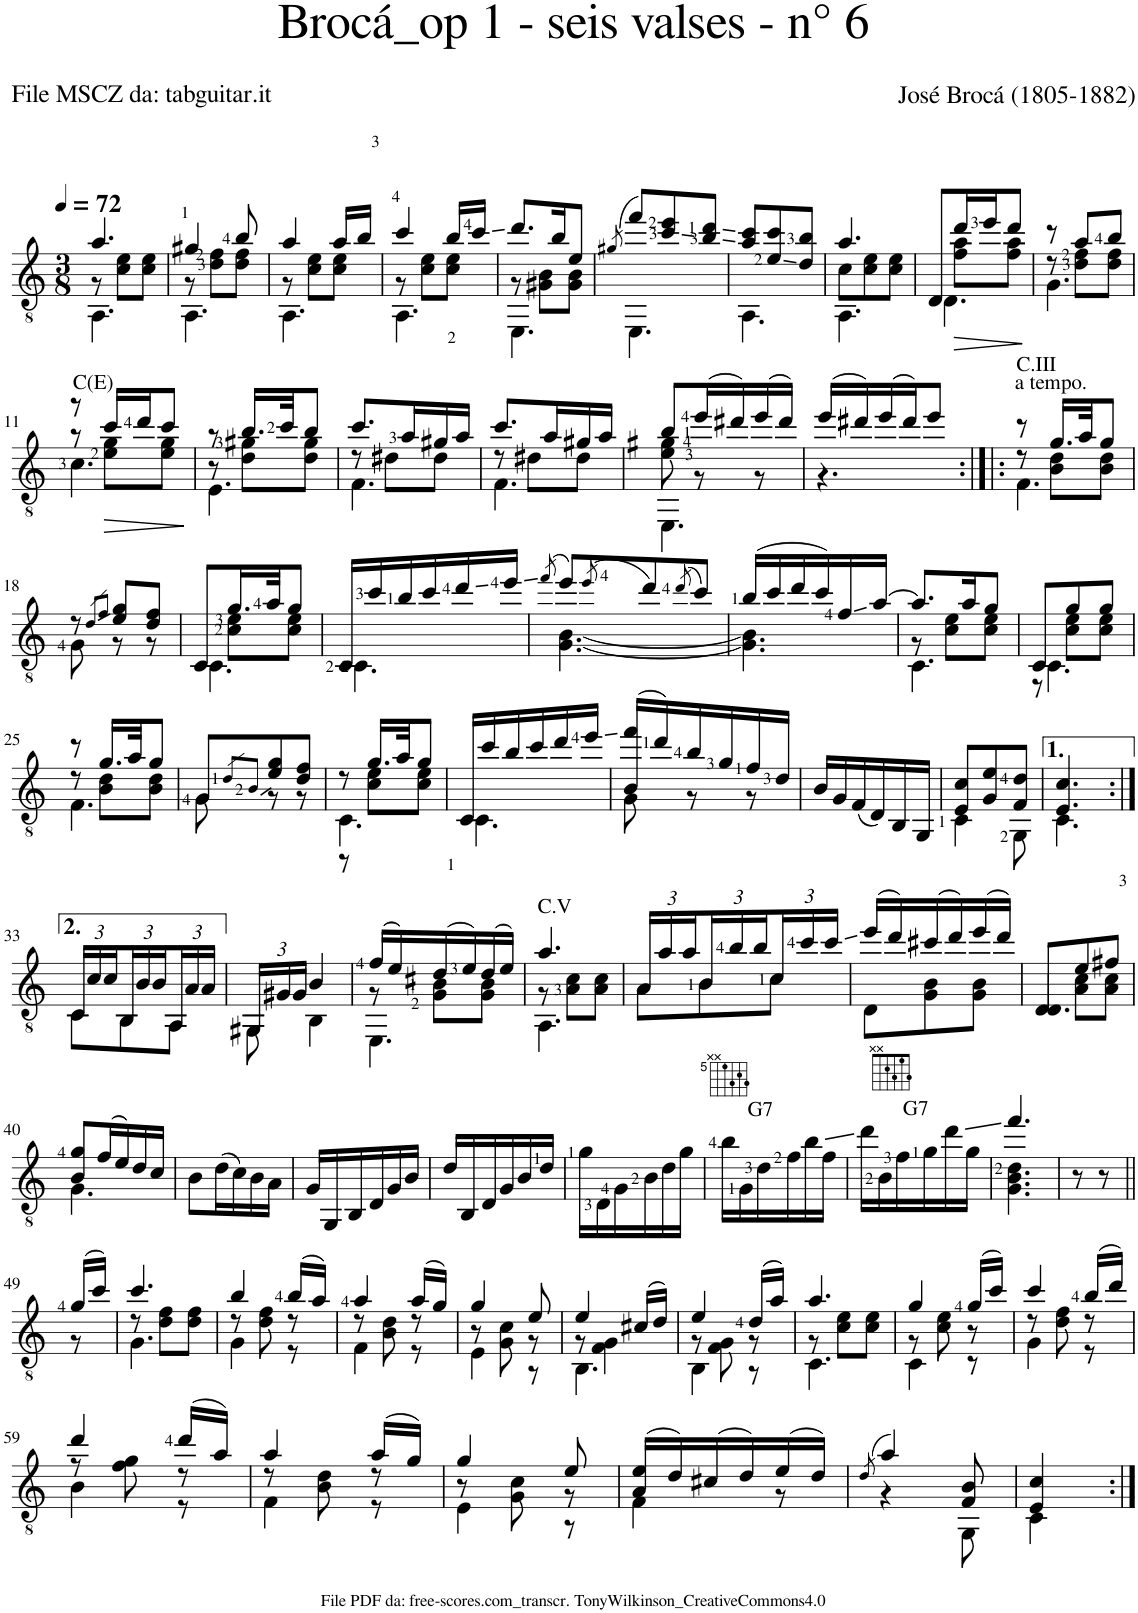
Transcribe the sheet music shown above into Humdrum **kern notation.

**kern	**dynam
*part1	*part1
*staff1	*staff1
*I"Guitar	*
*I'Guit.	*
*clefGv2	*
*k[]	*
*M3/8	*
*MM72	*
=1	=1
*^	*
*	*^	*
4.a/	8r	4.AA\	.
.	8c\ 8e\L	.	.
.	8c\ 8e\J	.	.
=2	=2	=2	=2
4g#X/	8r	4.AA\	.
.	8d\ 8f\L	.	.
8b/	8d\ 8f\J	.	.
=3	=3	=3	=3
4a/	8r	4.AA\	.
.	8c\ 8e\L	.	.
16a/LL	8c\ 8e\J	.	.
16b/JJ	.	.	.
=4	=4	=4	=4
4cc/	8r	4.AA\	.
.	8c\ 8e\L	.	.
16b/LL	8c\ 8e\J	.	.
16cc/JJ	.	.	.
=5	=5	=5	=5
8.dd/L	8r	4.EE\	.
.	8G#X\ 8B\L	.	.
16b/K	.	.	.
8e/J	8G#\ 8B\J	.	.
*v	*v	*v	*
=6	=6
(8qg#X/	.
*^	*
8ff/L)	4.EE\	.
8cc/ 8ee/	.	.
8b/ 8dd/J	.	.
=7	=7	=7
8a/ 8cc/L	4.AA\	.
8e/ 8cc/	.	.
8d/ 8b/J	.	.
=8	=8	=8
*	*^	*
4.a/	8c\L	4.AA\	.
.	8c\ 8e\	.	.
.	8c\ 8e\J	.	.
=9	=9	=9	=9
8D/L	8ryy	4.D\	.
!	!	!	!LO:HP:b
16dd/L	8f\ 8a\L	.	>
16ee/J	.	.	.
8dd/J	8f\ 8a\J	.	.
*v	*v	*v	*
.	]
=10	=10
*^	*
*	*^	*
8r	8r	4.G\	.
8a/L	8d\ 8f\L	.	.
8b/J	8d\ 8f\J	.	.
!!LO:LB:g=z	!!	!!
=11	=11	=11	=11
!LO:TX:a:t=C(E)	!	!	!
8r	8r	4.c\	.
!	!	!	!LO:HP:b
16cc/LL	8e\ 8g\L	.	>
16dd/J	.	.	.
8cc/J	8e\ 8g\J	.	.
*v	*v	*v	*
.	]
=12	=12
*^	*
*	*^	*
8r	8r	4.E\	.
16.b/LL	8d\ 8g#X\L	.	.
32cc/JK	.	.	.
8b/J	8d\ 8g#\J	.	.
=13	=13	=13	=13
8.cc/L	8r	4.F\	.
.	8d#X\L	.	.
16a/L	.	.	.
16g#X/	8d#\J	.	.
16a/JJ	.	.	.
=14	=14	=14	=14
8.cc/L	8r	4.F\	.
.	8d#X\L	.	.
16a/L	.	.	.
16g#X/	8d#\J	.	.
16a/JJ	.	.	.
=15	=15	=15	=15
8b/L	8e\ 8g#X\	4.EE\	.
(16ee/L	8r	.	.
16dd#X/)	.	.	.
(16ee/	8r	.	.
16dd#/JJ)	.	.	.
*	*v	*v	*
=16	=16	=16
(16ee/LL	4.r	.
16dd#X/)	.	.
(16ee/	.	.
16dd#/J)	.	.
8ee/J	.	.
=17:|!|:	=17:|!|:	=17:|!|:
*	*^	*
!LO:TX:a:t=a tempo.	!	!	!
!LO:TX:a:t=C.III	!	!	!
8r	8r	4.F\	.
16.g/LL	8B\ 8d\L	.	.
32a/JK	.	.	.
8g/J	8B\ 8d\J	.	.
*	*v	*v	*
!!LO:LB:g=z
=18	=18	=18
8r	8G\	.
8qd/L	.	.
8qf/J	.	.
8e/ 8g/L	8r	.
8d/ 8f/J	8r	.
=19	=19	=19
*	*^	*
8C/L	8ryy	4.C\	.
16.g/L	8c\ 8e\L	.	.
32a/JK	.	.	.
8g/J	8c\ 8e\J	.	.
*	*v	*v	*
=20	=20	=20
16C/LL	4.C\	.
16cc/	.	.
16b/	.	.
16cc/	.	.
16dd/	.	.
16ee/JJ	.	.
=21	=21	=21
(8qff/	.	.
8ee/L)	[4.G\ [4.B\	.
(8qee/	.	.
8dd/)	.	.
(8qdd/	.	.
8cc/J)	.	.
=22	=22	=22
(16b/LL	4.G\] 4.B\]	.
16cc/	.	.
16dd/	.	.
16cc/)	.	.
16f/	.	.
[16a/JJ	.	.
=23	=23	=23
*	*^	*
8.a/L]	8r	4.C\	.
.	8c\ 8e\L	.	.
16a/K	.	.	.
8g/J	8c\ 8e\J	.	.
=24	=24	=24	=24
8C/L	4.C\	8r	.
8g/	.	8c\ 8e\L	.
8g/J	.	8c\ 8e\J	.
!!LO:LB:g=z	!!	!!
=25	=25	=25	=25
8r	8r	4.F\	.
16.g/LL	8B\ 8d\L	.	.
32a/JK	.	.	.
8g/J	8B\ 8d\J	.	.
*	*v	*v	*
=26	=26	=26
8G/L	8G\	.
8qd/L	.	.
8qB/J	.	.
8e/ 8g/	8r	.
8d/ 8f/J	8r	.
=27	=27	=27
*	*^	*
8r	4.C\	8r	.
16.g/LL	.	8c\ 8e\L	.
32a/JK	.	.	.
8g/J	.	8c\ 8e\J	.
*	*v	*v	*
=28	=28	=28
16C/LL	4.C\	.
16cc/	.	.
16b/	.	.
16cc/	.	.
16dd/	.	.
16ee/JJ	.	.
=29	=29	=29
(16B/ 16ff/LL	8G\	.
16dd/)	.	.
16b/	8r	.
16g/	.	.
16f/	8r	.
16d/JJ	.	.
*v	*v	*
=30	=30
16B/LL	.
16G/	.
(16F/	.
16D/)	.
16BB/	.
16GG/JJ	.
=31	=31
*^	*
8E/ 8c/L	4C\	.
8G/ 8e/	.	.
8F/ 8d/J	8GG\	.
=32	=32	=32
4.E/ 4.c/	4.C\	.
!!LO:LB:g=z	!!
=33:|!	=33:|!	=33:|!
*Xbrackettup	*	*
24C/LL	8C\L	.
24c/	.	.
24c/	.	.
24BB/	8BB\	.
24B/	.	.
24B/	.	.
24AA/	8AA\J	.
24A/	.	.
24A/JJ	.	.
=34	=34	=34
24GG#X/LL	8GG#\	.
24G#X/	.	.
24G#/JJ	.	.
4B/	4BB\	.
=35	=35	=35
*	*^	*
(16f/LL	8r	4.EE\	.
16e/)	.	.	.
(16d#X/	8G\ 8B\L	.	.
16e/)	.	.	.
(16d#/	8G\ 8B\J	.	.
16e/JJ)	.	.	.
=36	=36	=36	=36
!LO:TX:a:t=C.V	!	!	!
4.a/	8r	4.AA\	.
.	8A\ 8c\L	.	.
.	8A\ 8c\J	.	.
*	*v	*v	*
=37	=37	=37
24A/LL	8A\L	.
24a/	.	.
24a/	.	.
24B/	8B\	.
24b/	.	.
24b/	.	.
24c/	8c\J	.
24cc/	.	.
24cc/JJ	.	.
=38	=38	=38
(16ee/LL	8D\L	.
16dd/)	.	.
(16cc#X/	8G\ 8B\	.
16dd/)	.	.
(16ee/	8G\ 8B\J	.
16dd/JJ)	.	.
=39	=39	=39
*	*^	*
8D/L	8ryy	4.D/	.
8e/	8A\ 8c\L	.	.
8f#X/J	8A\ 8c\J	.	.
*	*v	*v	*
!!LO:LB:g=z
=40	=40	=40
8B/ 8g/L	4.G\	.
(16f/L	.	.
16e/)	.	.
16d/	.	.
16c/JJ	.	.
*v	*v	*
=41	=41
8B\L	.
(16d\L	.
16c\)	.
16B\	.
16A\JJ	.
=42	=42
16G/LL	.
16GG/	.
16BB/	.
16D/	.
16G/	.
16B/JJ	.
=43	=43
16d/LL	.
16BB/	.
16D/	.
16G/	.
16B/	.
16d/JJ	.
=44	=44
16g\LL	.
16D\	.
16G\	.
16B\	.
16d\	.
16g\JJ	.
=45	=45
16b\LL	.
!LO:TX:a:t=G7	!
16G\	.
16d\	.
16f\	.
16b\	.
16f\JJ	.
=46	=46
16dd\LL	.
16B\	.
16f\	.
!LO:TX:a:t=G7	!
16g\	.
16dd\	.
16g\JJ	.
=47	=47
*^	*
4.ff/	4.G\ 4.B\ 4.d\	.
*v	*v	*
=48	=48
8r	.
8r	.
!!LO:LB:g=z
=49||	=49||
*^	*
(16g/LL	8r	.
16cc/JJ)	.	.
=50	=50	=50
*	*^	*
4.cc/	8r	4.G\	.
.	8d\ 8f\L	.	.
.	8d\ 8f\J	.	.
=51	=51	=51	=51
4b/	8r	4G\	.
.	8d\ 8f\	.	.
(16b/LL	8r	8r	.
16a/JJ)	.	.	.
=52	=52	=52	=52
4a/	8r	4F\	.
.	8B\ 8d\	.	.
(16a/LL	8r	8r	.
16g/JJ)	.	.	.
=53	=53	=53	=53
4g/	8r	4E\	.
.	8G\ 8c\	.	.
8e/	8r	8r	.
=54	=54	=54	=54
4e/	8r	4.BB\	.
.	4F\ 4G\	.	.
(16c#X/LL	.	.	.
16d/JJ)	.	.	.
=55	=55	=55	=55
4e/	8r	4BB\	.
.	8F\ 8G\	.	.
(16d/LL	8r	8r	.
16a/JJ)	.	.	.
=56	=56	=56	=56
4.a/	8r	4.C\	.
.	8c\ 8e\L	.	.
.	8c\ 8e\J	.	.
=57	=57	=57	=57
4g/	8r	4C\	.
.	8c\ 8e\	.	.
(16g/LL	8r	8r	.
16cc/JJ)	.	.	.
=58	=58	=58	=58
4cc/	8r	4G\	.
.	8d\ 8f\	.	.
(16b/LL	8r	8r	.
16dd/JJ)	.	.	.
!!LO:LB:g=z	!!	!!
=59	=59	=59	=59
4dd/	8r	4B\	.
.	8f\ 8g\	.	.
(16dd/LL	8r	8r	.
16a/JJ)	.	.	.
=60	=60	=60	=60
4a/	8r	4F\	.
.	8B\ 8d\	.	.
(16a/LL	8r	8r	.
16g/JJ)	.	.	.
=61	=61	=61	=61
4g/	8r	4E\	.
.	8G\ 8c\	.	.
8e/	8r	8r	.
*	*v	*v	*
=62	=62	=62
(16A/ 16e/LL	4F\	.
16d/)	.	.
(16c#X/	.	.
16d/)	.	.
(16e/	8r	.
16d/JJ)	.	.
=63	=63	=63
(8qd/	.	.
4a/)	4r	.
8F/ 8B/	8GG\	.
=64	=64	=64
4E/ 4c/	4C\	.
*v	*v	*
=:|!	=:|!
*-	*-
